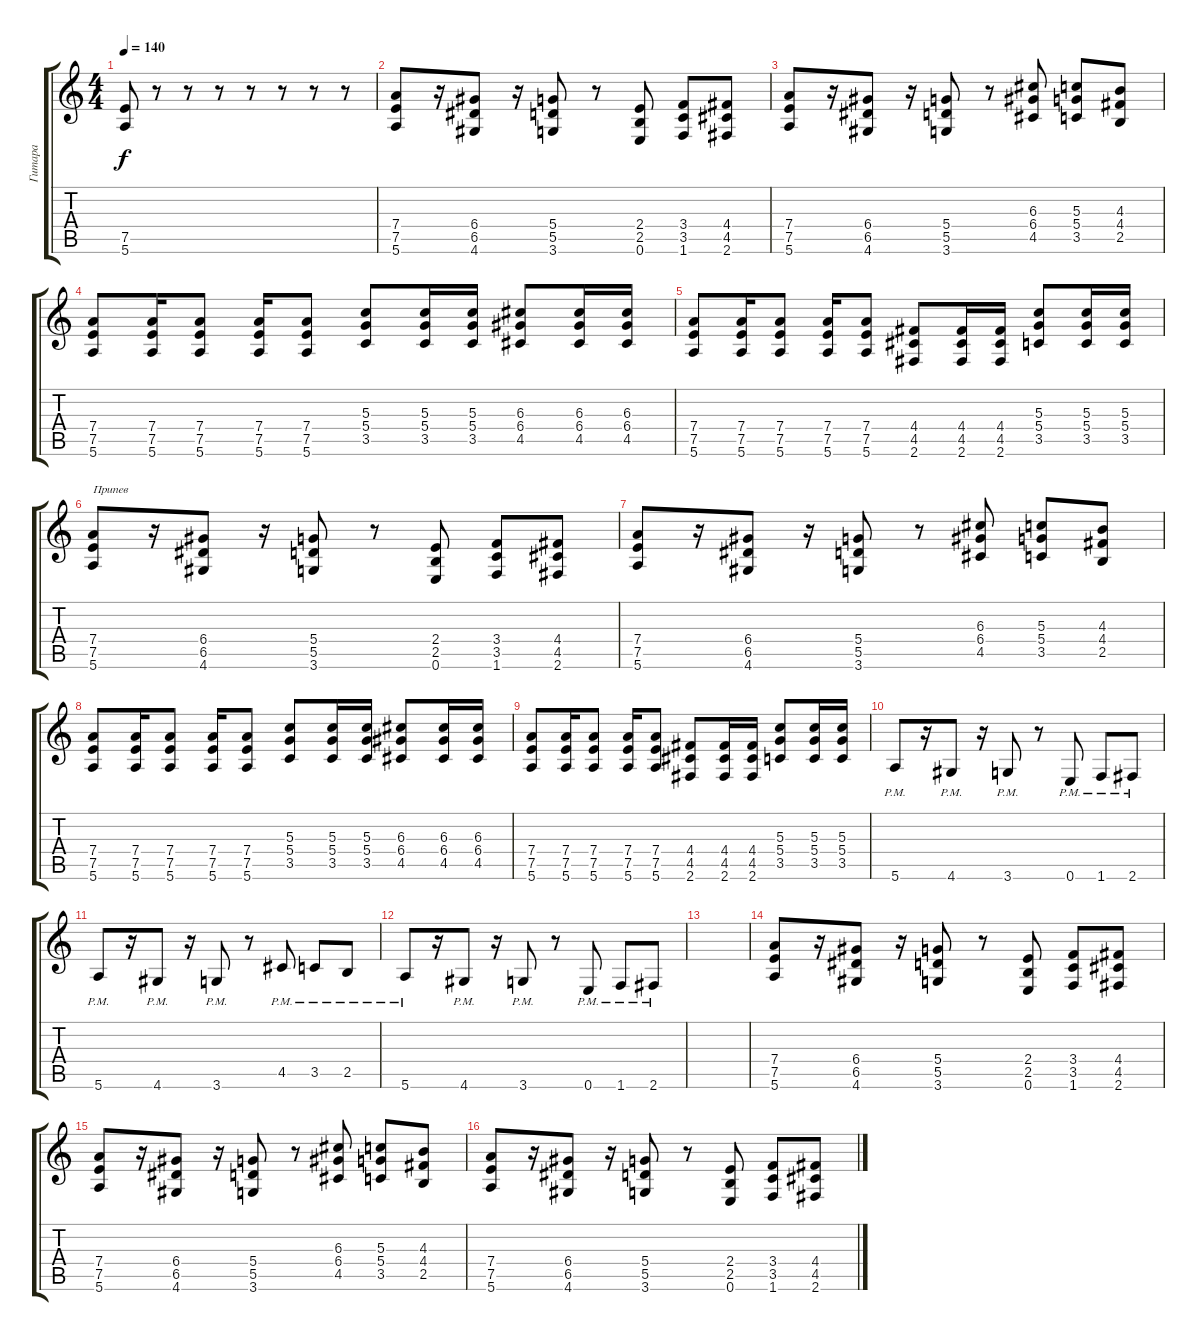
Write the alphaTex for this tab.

\track ("Гитара" "Гитара") {instrument distortionguitar}
\staff {score tabs}
\tuning (E4 B3 G3 D3 A2 E2) {hide}
\ts (4 4)
\tempo 140
\clef g2
\ks c
(7.5 5.6).8{dy f} r.8 r.8 r.8 r.8 r.8 r.8 r.8 |
(7.4 7.5 5.6).8 r.16 (6.4 6.5 4.6).8 r.16 (5.4 5.5 3.6).8 r.8 (2.4 2.5 0.6).8 (3.4 3.5 1.6).8 (4.4 4.5 2.6).8 |
(7.4 7.5 5.6).8 r.16 (6.4 6.5 4.6).8 r.16 (5.4 5.5 3.6).8 r.8 (6.3 6.4 4.5).8 (5.3 5.4 3.5).8 (4.3 4.4 2.5).8 |
(7.4 7.5 5.6).8 (7.4 7.5 5.6).16 (7.4 7.5 5.6).8 (7.4 7.5 5.6).16 (7.4 7.5 5.6).8 (5.3 5.4 3.5).8 (5.3 5.4 3.5).16 (5.3 5.4 3.5).16 (6.3 6.4 4.5).8 (6.3 6.4 4.5).16 (6.3 6.4 4.5).16 |
(7.4 7.5 5.6).8 (7.4 7.5 5.6).16 (7.4 7.5 5.6).8 (7.4 7.5 5.6).16 (7.4 7.5 5.6).8 (4.4 4.5 2.6).8 (4.4 4.5 2.6).16 (4.4 4.5 2.6).16 (5.3 5.4 3.5).8 (5.3 5.4 3.5).16 (5.3 5.4 3.5).16 |
(7.4 7.5 5.6).8{txt "Припев"} r.16 (6.4 6.5 4.6).8 r.16 (5.4 5.5 3.6).8 r.8 (2.4 2.5 0.6).8 (3.4 3.5 1.6).8 (4.4 4.5 2.6).8 |
(7.4 7.5 5.6).8 r.16 (6.4 6.5 4.6).8 r.16 (5.4 5.5 3.6).8 r.8 (6.3 6.4 4.5).8 (5.3 5.4 3.5).8 (4.3 4.4 2.5).8 |
(7.4 7.5 5.6).8 (7.4 7.5 5.6).16 (7.4 7.5 5.6).8 (7.4 7.5 5.6).16 (7.4 7.5 5.6).8 (5.3 5.4 3.5).8 (5.3 5.4 3.5).16 (5.3 5.4 3.5).16 (6.3 6.4 4.5).8 (6.3 6.4 4.5).16 (6.3 6.4 4.5).16 |
(7.4 7.5 5.6).8 (7.4 7.5 5.6).16 (7.4 7.5 5.6).8 (7.4 7.5 5.6).16 (7.4 7.5 5.6).8 (4.4 4.5 2.6).8 (4.4 4.5 2.6).16 (4.4 4.5 2.6).16 (5.3 5.4 3.5).8 (5.3 5.4 3.5).16 (5.3 5.4 3.5).16 |
5.6{pm}.8 r.16 4.6{pm}.8 r.16 3.6{pm}.8 r.8 0.6{pm}.8 1.6{pm}.8 2.6{pm}.8 |
5.6{pm}.8 r.16 4.6{pm}.8 r.16 3.6{pm}.8 r.8 4.5{pm}.8 3.5{pm}.8 2.5{pm}.8 |
5.6{pm}.8 r.16 4.6{pm}.8 r.16 3.6{pm}.8 r.8 0.6{pm}.8 1.6{pm}.8 2.6{pm}.8 |
|
(7.4 7.5 5.6).8 r.16 (6.4 6.5 4.6).8 r.16 (5.4 5.5 3.6).8 r.8 (2.4 2.5 0.6).8 (3.4 3.5 1.6).8 (4.4 4.5 2.6).8 |
(7.4 7.5 5.6).8 r.16 (6.4 6.5 4.6).8 r.16 (5.4 5.5 3.6).8 r.8 (6.3 6.4 4.5).8 (5.3 5.4 3.5).8 (4.3 4.4 2.5).8 |
(7.4 7.5 5.6).8 r.16 (6.4 6.5 4.6).8 r.16 (5.4 5.5 3.6).8 r.8 (2.4 2.5 0.6).8 (3.4 3.5 1.6).8 (4.4 4.5 2.6).8
